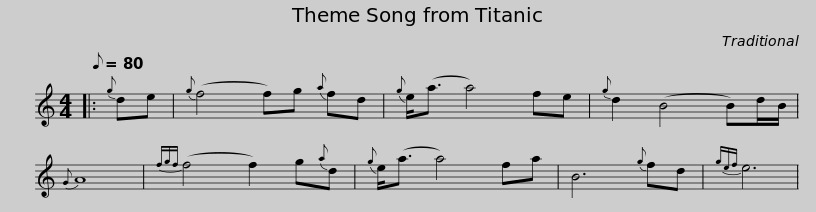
X:1
L:1/8
Q:1/8=80
M:4/4
I:linebreak $
K:C
V:1 treble
V:1
|:{g} de |{g} (f4 f)g{a} fd |{g} e<(a a4) fe |{g} d2 (B4 B)d/B/ |{G} A8 |$ %5
{fgf} (f4 f2) g{a}d |{g} e<(a a4) fa | B6{g} fd |{gef} e6 | %9
